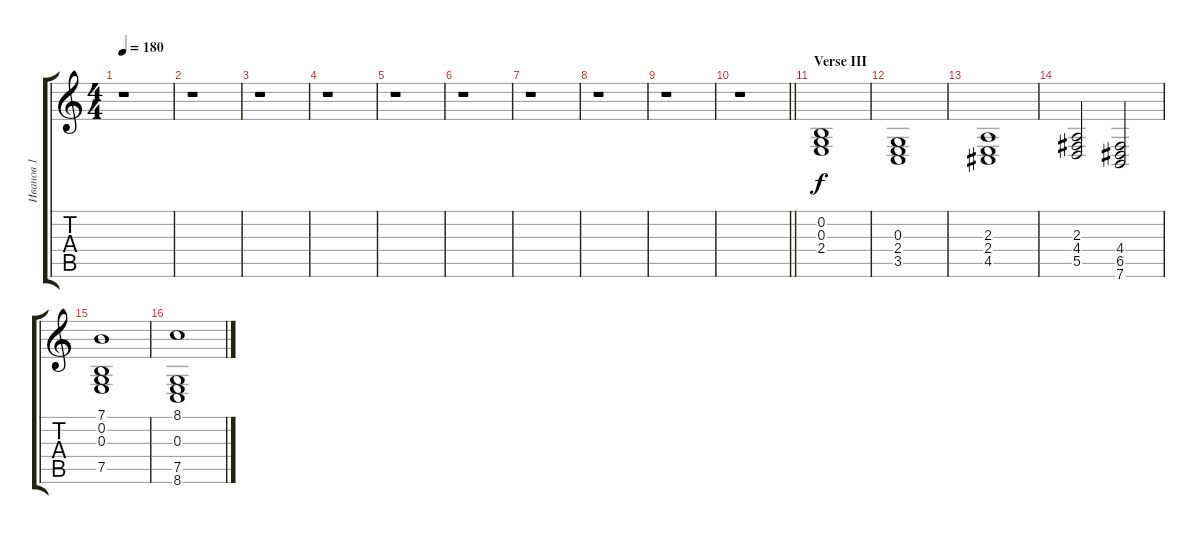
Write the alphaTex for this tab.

\track ("Иванов 1" "Иванов 1") {instrument stringensemble1}
\staff {score tabs}
\tuning (E4 B3 G3 D3 A2 E2) {hide}
\ts (4 4)
\tempo 180
\clef g2
\ks c
r.1{dy f} |
r.1 |
r.1 |
r.1 |
r.1 |
r.1 |
r.1 |
r.1 |
r.1 |
\barLineRight lightlight
r.1 |
\section ("" "Verse III")
(0.2 0.3 2.4).1 |
(0.3 2.4 3.5).1 |
(2.3 2.4 4.5).1 |
(2.3 4.4 5.5).2 (4.4 6.5 7.6).2 |
(7.1 0.2 0.3 7.5).1 |
(8.1 0.3 7.5 8.6).1
